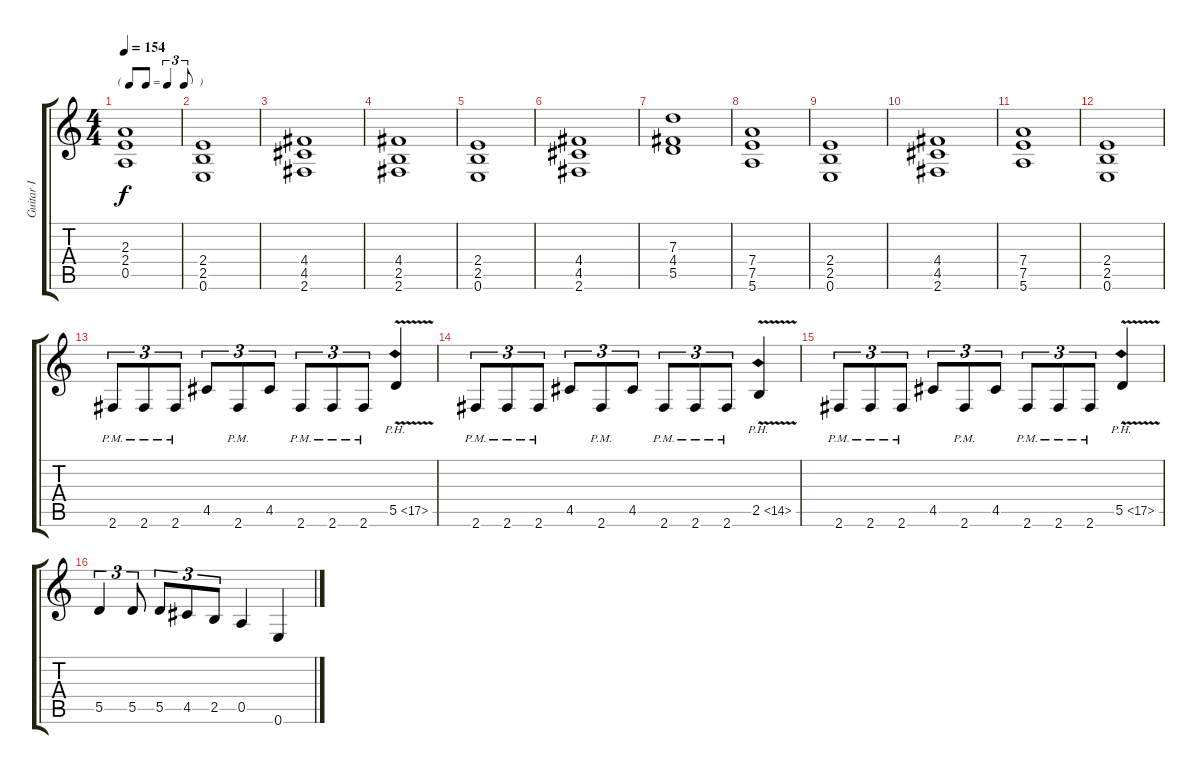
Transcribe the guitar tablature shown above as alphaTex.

\track ("Guitar I" "Guitar I") {instrument overdrivenguitar}
\staff {score tabs}
\tuning (E4 B3 G3 D3 A2 E2) {hide}
\ts (4 4)
\tf triplet8th
\tempo 154
\clef g2
\ks c
(2.3 2.4 0.5).1{dy f} |
(2.4 2.5 0.6).1 |
(4.4 4.5 2.6).1 |
(4.4 2.5 2.6).1 |
(2.4 2.5 0.6).1 |
(4.4 4.5 2.6).1 |
(7.3 4.4 5.5).1 |
(7.4 7.5 5.6).1 |
(2.4 2.5 0.6).1 |
(4.4 4.5 2.6).1 |
(7.4 7.5 5.6).1 |
(2.4 2.5 0.6).1 |
2.6{pm}.8{tu (3 2)} 2.6{pm}.8{tu (3 2)} 2.6{pm}.8{tu (3 2)} 4.5.8{tu (3 2)} 2.6{pm}.8{tu (3 2)} 4.5.8{tu (3 2)} 2.6{pm}.8{tu (3 2)} 2.6{pm}.8{tu (3 2)} 2.6{pm}.8{tu (3 2)} 5.5{ph 12 v}.4 |
2.6{pm}.8{tu (3 2)} 2.6{pm}.8{tu (3 2)} 2.6{pm}.8{tu (3 2)} 4.5.8{tu (3 2)} 2.6{pm}.8{tu (3 2)} 4.5.8{tu (3 2)} 2.6{pm}.8{tu (3 2)} 2.6{pm}.8{tu (3 2)} 2.6{pm}.8{tu (3 2)} 2.5{ph 12 v}.4 |
2.6{pm}.8{tu (3 2)} 2.6{pm}.8{tu (3 2)} 2.6{pm}.8{tu (3 2)} 4.5.8{tu (3 2)} 2.6{pm}.8{tu (3 2)} 4.5.8{tu (3 2)} 2.6{pm}.8{tu (3 2)} 2.6{pm}.8{tu (3 2)} 2.6{pm}.8{tu (3 2)} 5.5{ph 12 v}.4 |
5.5.4{tu (3 2)} 5.5.8{tu (3 2)} 5.5.8{tu (3 2)} 4.5.8{tu (3 2)} 2.5.8{tu (3 2)} 0.5.4 0.6.4
